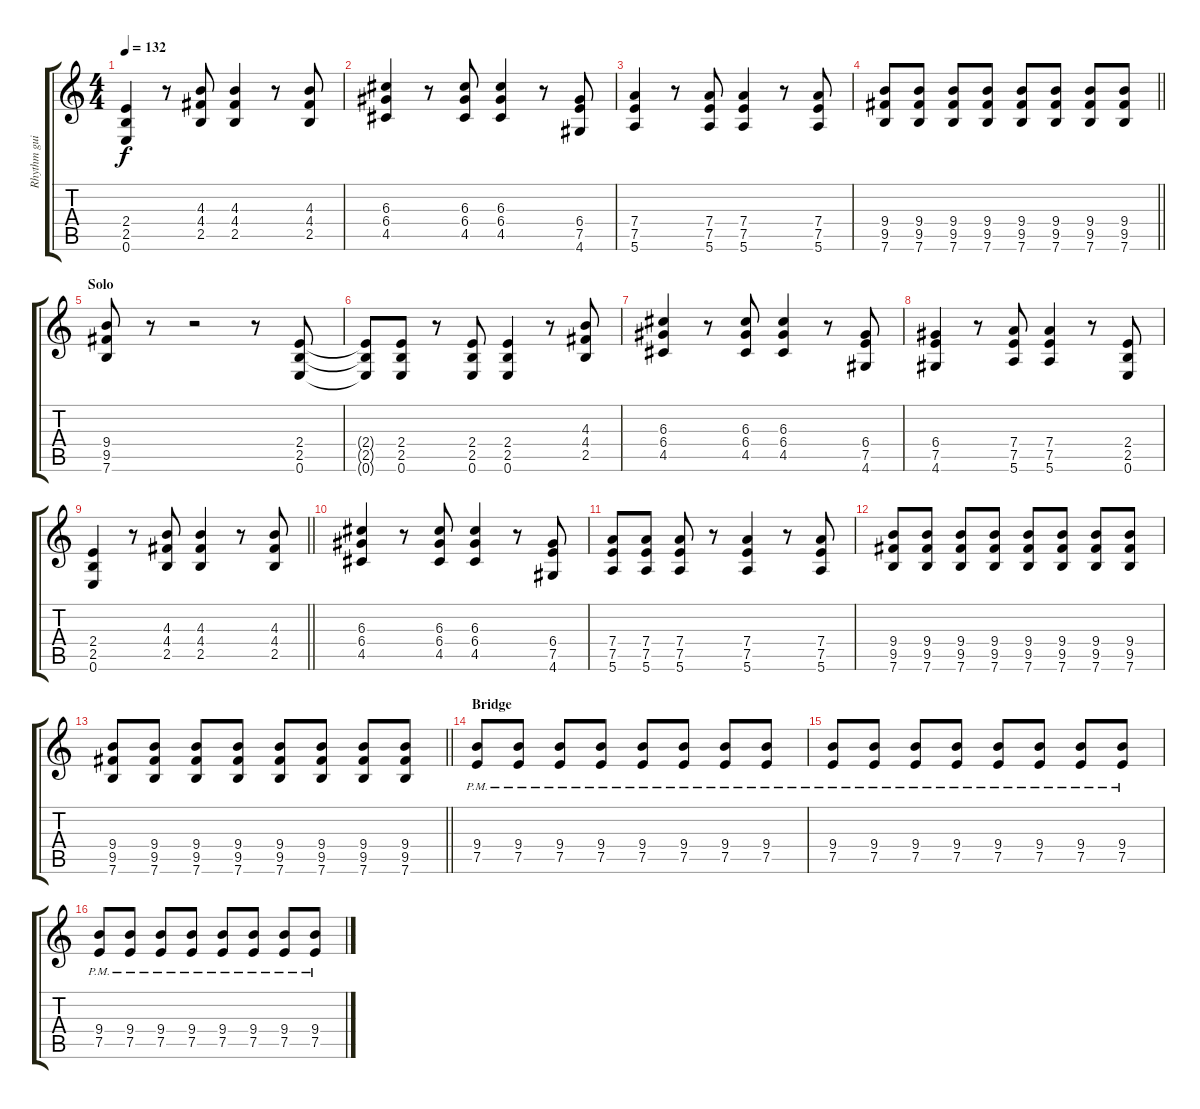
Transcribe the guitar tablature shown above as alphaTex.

\track ("Rhythm guitar" "Rhythm gui") {instrument distortionguitar}
\staff {score tabs}
\tuning (E4 B3 G3 D3 A2 E2) {hide}
\ts (4 4)
\tempo 132
\clef g2
\ks c
(2.4 2.5 0.6).4{dy f} r.8 (4.3 4.4 2.5).8 (4.3 4.4 2.5).4 r.8 (4.3 4.4 2.5).8 |
(6.3 6.4 4.5).4 r.8 (6.3 6.4 4.5).8 (6.3 6.4 4.5).4 r.8 (6.4 7.5 4.6).8 |
(7.4 7.5 5.6).4 r.8 (7.4 7.5 5.6).8 (7.4 7.5 5.6).4 r.8 (7.4 7.5 5.6).8 |
\barLineRight lightlight
(9.4 9.5 7.6).8 (9.4 9.5 7.6).8 (9.4 9.5 7.6).8 (9.4 9.5 7.6).8 (9.4 9.5 7.6).8 (9.4 9.5 7.6).8 (9.4 9.5 7.6).8 (9.4 9.5 7.6).8 |
\section ("" "Solo")
(9.4 9.5 7.6).8 r.8 r.2 r.8 (2.4 2.5 0.6).8 |
(2.4{t} 2.5{t} 0.6{t}).8 (2.4 2.5 0.6).8 r.8 (2.4 2.5 0.6).8 (2.4 2.5 0.6).4 r.8 (4.3 4.4 2.5).8 |
(6.3 6.4 4.5).4 r.8 (6.3 6.4 4.5).8 (6.3 6.4 4.5).4 r.8 (6.4 7.5 4.6).8 |
(6.4 7.5 4.6).4 r.8 (7.4 7.5 5.6).8 (7.4 7.5 5.6).4 r.8 (2.4 2.5 0.6).8 |
\barLineRight lightlight
(2.4 2.5 0.6).4 r.8 (4.3 4.4 2.5).8 (4.3 4.4 2.5).4 r.8 (4.3 4.4 2.5).8 |
(6.3 6.4 4.5).4 r.8 (6.3 6.4 4.5).8 (6.3 6.4 4.5).4 r.8 (6.4 7.5 4.6).8 |
(7.4 7.5 5.6).8 (7.4 7.5 5.6).8 (7.4 7.5 5.6).8 r.8 (7.4 7.5 5.6).4 r.8 (7.4 7.5 5.6).8 |
(9.4 9.5 7.6).8 (9.4 9.5 7.6).8 (9.4 9.5 7.6).8 (9.4 9.5 7.6).8 (9.4 9.5 7.6).8 (9.4 9.5 7.6).8 (9.4 9.5 7.6).8 (9.4 9.5 7.6).8 |
\barLineRight lightlight
(9.4 9.5 7.6).8 (9.4 9.5 7.6).8 (9.4 9.5 7.6).8 (9.4 9.5 7.6).8 (9.4 9.5 7.6).8 (9.4 9.5 7.6).8 (9.4 9.5 7.6).8 (9.4 9.5 7.6).8 |
\section ("" "Bridge")
(9.4{pm} 7.5{pm}).8 (9.4{pm} 7.5{pm}).8 (9.4{pm} 7.5{pm}).8 (9.4{pm} 7.5{pm}).8 (9.4{pm} 7.5{pm}).8 (9.4{pm} 7.5{pm}).8 (9.4{pm} 7.5{pm}).8 (9.4{pm} 7.5{pm}).8 |
(9.4{pm} 7.5{pm}).8 (9.4{pm} 7.5{pm}).8 (9.4{pm} 7.5{pm}).8 (9.4{pm} 7.5{pm}).8 (9.4{pm} 7.5{pm}).8 (9.4{pm} 7.5{pm}).8 (9.4{pm} 7.5{pm}).8 (9.4{pm} 7.5{pm}).8 |
(9.4{pm} 7.5{pm}).8 (9.4{pm} 7.5{pm}).8 (9.4{pm} 7.5{pm}).8 (9.4{pm} 7.5{pm}).8 (9.4{pm} 7.5{pm}).8 (9.4{pm} 7.5{pm}).8 (9.4{pm} 7.5{pm}).8 (9.4{pm} 7.5{pm}).8
